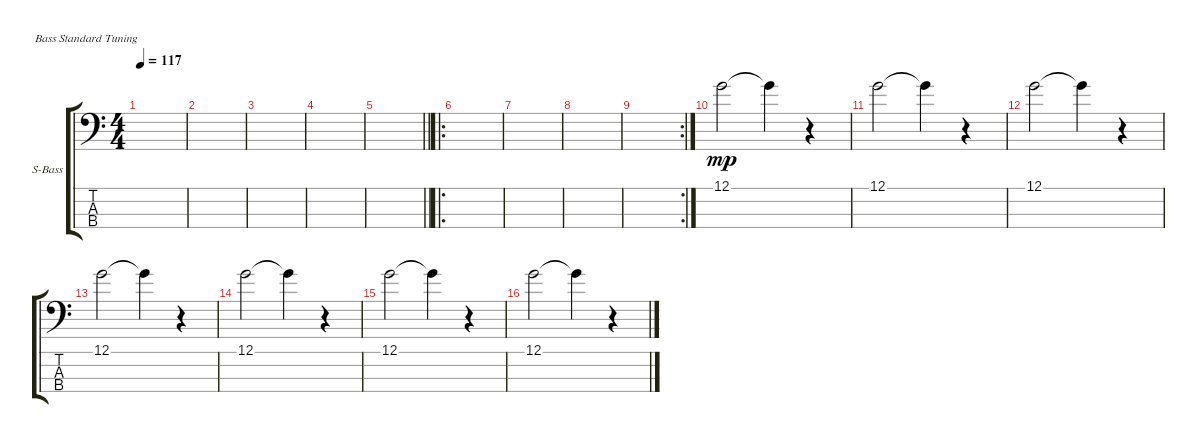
\bracketExtendMode groupsimilarinstruments
\firstSystemTrackNameOrientation horizontal
\otherSystemsTrackNameOrientation horizontal
\track ("Morgan FX" "S-Bass") {instrument synthbass1}
\staff {score tabs}
\tuning (G2 D2 A1 E1)
\ts (4 4)
\tempo 117
\clef f4
\scale
0.333333
\ks c
|
\scale
0.333333 |
\scale
0.333333 |
\scale
0.333333 |
\scale
0.312821
\barLineRight lightlight
|
\ro
\scale
0.374359 |
\scale
0.312821 |
\scale
0.322751 |
\rc 2
\scale
0.354497 |
\scale
0.322751 12.1.2{dy mp} 12.1{t}.4 r.4 |
\scale
0.333333 12.1.2 12.1{t}.4 r.4 |
\scale
0.333333 12.1.2 12.1{t}.4 r.4 |
\scale
0.333333 12.1.2 12.1{t}.4 r.4 |
\scale
0.333333 12.1.2 12.1{t}.4 r.4 |
\scale
0.333333 12.1.2 12.1{t}.4 r.4 |
\scale
0.333333 12.1.2 12.1{t}.4 r.4
